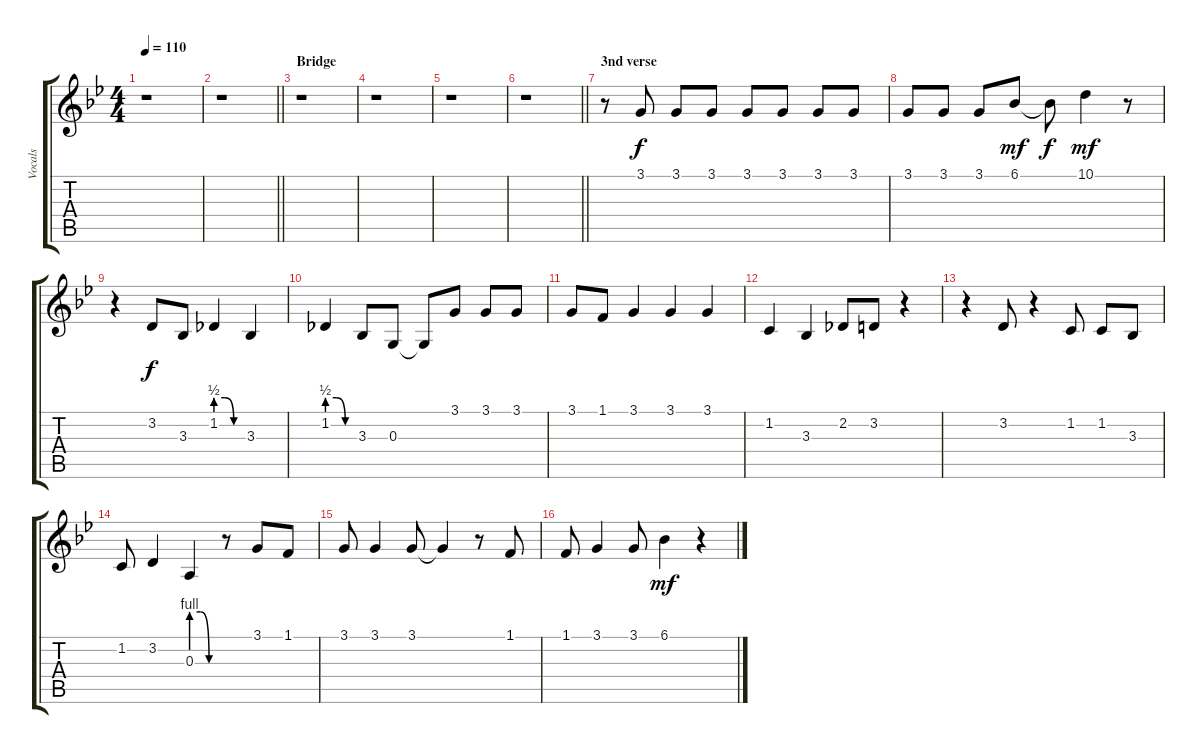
\track ("Vocals" "Vocals") {instrument lead2sawtooth}
\staff {score tabs}
\tuning (E4 B3 G3 D3 A2 E2) {hide}
\ts (4 4)
\tempo 110
\clef g2
\ks bb
r.1{dy f} |
\barLineRight lightlight
r.1 |
\section ("" "Bridge")
r.1 |
r.1 |
r.1 |
\barLineRight lightlight
r.1 |
\section ("" "3nd verse")
r.8 3.1.8 3.1.8 3.1.8 3.1.8 3.1.8 3.1.8 3.1.8 |
3.1.8 3.1.8 3.1.8 6.1.8{dy mf} 6.1{t}.8{dy f} 10.1.4{dy mf} r.8 |
r.4 3.2.8{dy f} 3.3.8 1.2{be (custom 0 2 20 2 40 0 60 0)}.4 3.3.4 |
1.2{be (custom 0 2 20 2 40 0 60 0)}.4 3.3.8 0.3.8 0.3{t}.8 3.1.8 3.1.8 3.1.8 |
3.1.8 1.1.8 3.1.4 3.1.4 3.1.4 |
1.2.4 3.3.4 2.2.8 3.2.8 r.4 |
r.4 3.2.8 r.4 1.2.8 1.2.8 3.3.8 |
1.2.8 3.2.4 0.3{be (custom 0 4 20 4 40 0 60 0)}.4 r.8 3.1.8 1.1.8 |
3.1.8 3.1.4 3.1.8 3.1{t}.4 r.8 1.1.8 |
1.1.8 3.1.4 3.1.8 6.1.4{dy mf} r.4
